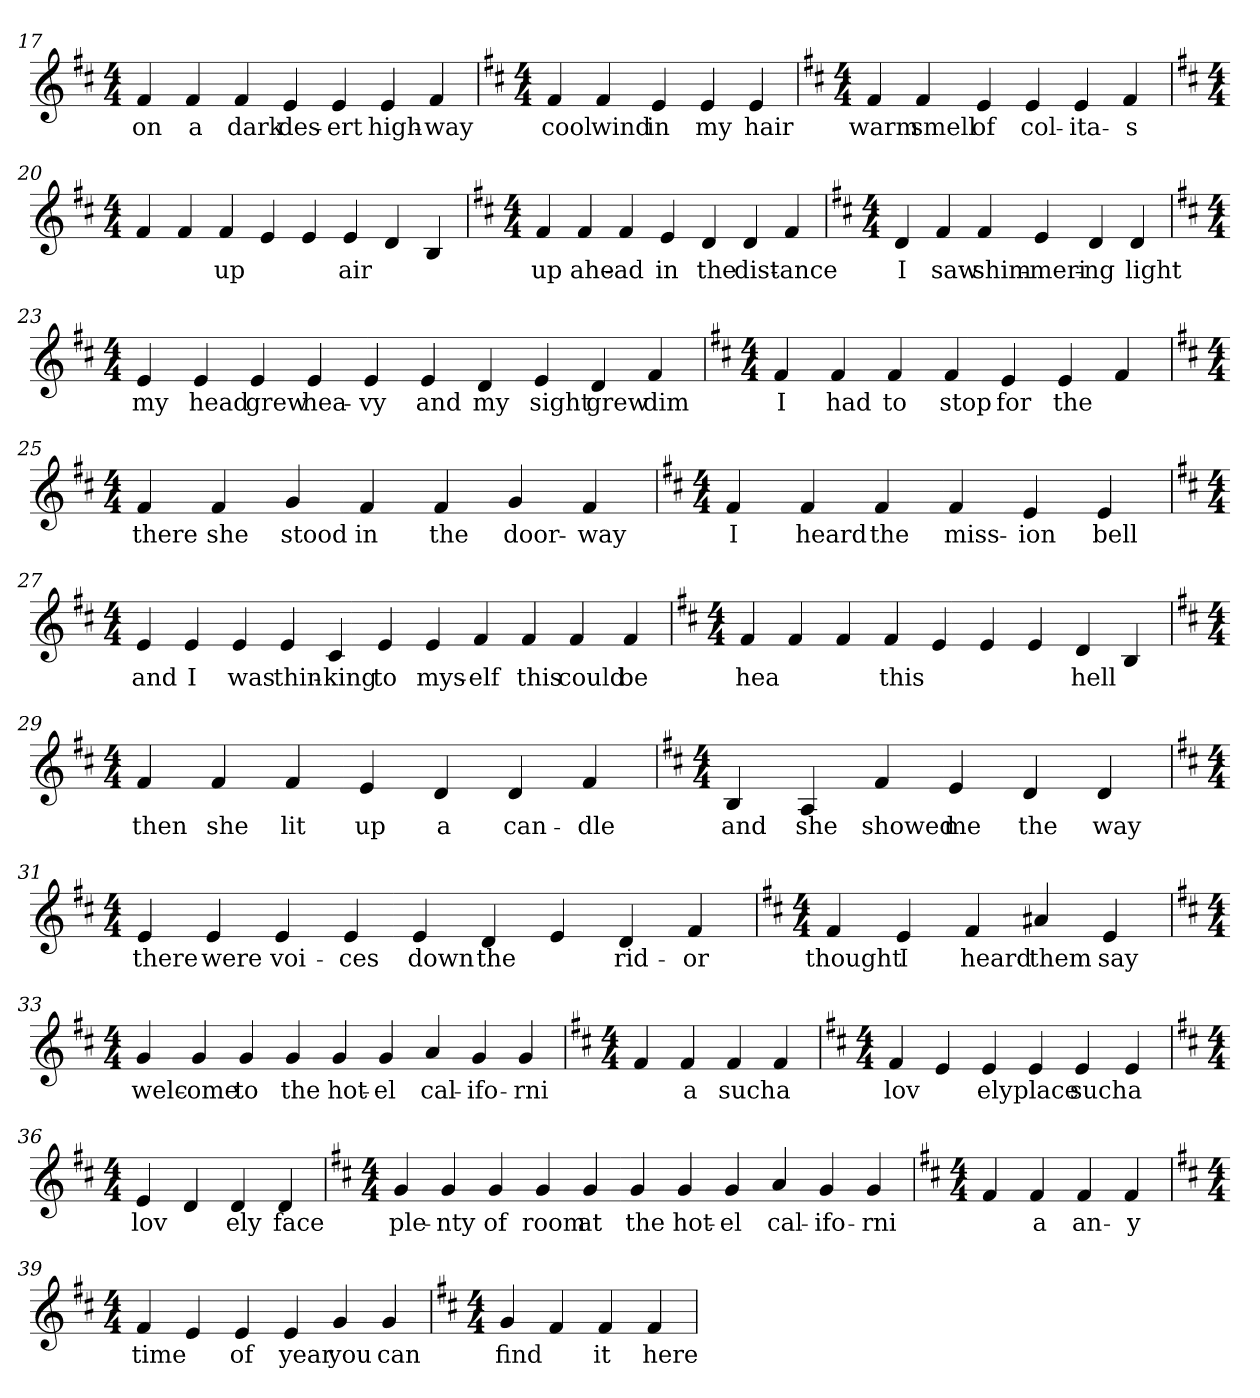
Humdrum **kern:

**kern	**text
*part1	*part1
*staff1	*staff1
*k[f#c#]	*
*b:	*
*M4/4	*
*k[f#c#]	*
*b:	*
*M4/4	*
*k[f#c#]	*
*b:	*
*M4/4	*
*k[f#c#]	*
*b:	*
*M4/4	*
*k[f#c#]	*
*b:	*
*M4/4	*
*k[f#c#]	*
*b:	*
*M4/4	*
*k[f#c#]	*
*b:	*
*M4/4	*
*k[f#c#]	*
*b:	*
*M4/4	*
*k[f#c#]	*
*b:	*
*M4/4	*
*k[f#c#]	*
*b:	*
*M4/4	*
*k[f#c#]	*
*b:	*
*M4/4	*
*k[f#c#]	*
*b:	*
*M4/4	*
*k[f#c#]	*
*b:	*
*M4/4	*
*k[f#c#]	*
*b:	*
*M4/4	*
*k[f#c#]	*
*b:	*
*M4/4	*
*k[f#c#]	*
*b:	*
*M4/4	*
=17	=17
*k[f#c#]	*
*b:	*
*M4/4	*
4f#	on
4f#	a
4f#	dark
4e	des-
4e	-ert
4e	high-
4f#	-way
=18	=18
*k[f#c#]	*
*b:	*
*M4/4	*
4f#	cool
4f#	wind
4e	in
4e	my
4e	hair
=19	=19
*k[f#c#]	*
*b:	*
*M4/4	*
4f#	warm
4f#	smell
4e	of
4e	col-
4e	-ita-
4f#	-s
=20	=20
*k[f#c#]	*
*b:	*
*M4/4	*
4f#	_
4f#	_
4f#	up
4e	_
4e	_
4e	air
4d	_
4B	_
=21	=21
*k[f#c#]	*
*b:	*
*M4/4	*
4f#	up
4f#	ahe-
4f#	-ad
4e	in
4d	the
4d	dist-
4f#	-ance
=22	=22
*k[f#c#]	*
*b:	*
*M4/4	*
4d	I
4f#	saw
4f#	shim-
4e	-meri-
4d	-ng
4d	light
=23	=23
*k[f#c#]	*
*b:	*
*M4/4	*
4e	my
4e	head
4e	grew
4e	hea-
4e	-vy
4e	and
4d	my
4e	sight
4d	grew
4f#	dim
=24	=24
*k[f#c#]	*
*b:	*
*M4/4	*
4f#	I
4f#	had
4f#	to
4f#	stop
4e	for
4e	the
4f#	_
=25	=25
*k[f#c#]	*
*b:	*
*M4/4	*
4f#	there
4f#	she
4g	stood
4f#	in
4f#	the
4g	door-
4f#	-way
=26	=26
*k[f#c#]	*
*b:	*
*M4/4	*
4f#	I
4f#	heard
4f#	the
4f#	miss-
4e	-ion
4e	bell
=27	=27
*k[f#c#]	*
*b:	*
*M4/4	*
4e	and
4e	I
4e	was
4e	thin-
4c#	-king
4e	to
4e	mys-
4f#	-elf
4f#	this
4f#	could
4f#	be
=28	=28
*k[f#c#]	*
*b:	*
*M4/4	*
4f#	hea-
4f#	_
4f#	_
4f#	this
4e	_
4e	_
4e	_
4d	hell
4B	_
=29	=29
*k[f#c#]	*
*b:	*
*M4/4	*
4f#	then
4f#	she
4f#	lit
4e	up
4d	a
4d	can-
4f#	-dle
=30	=30
*k[f#c#]	*
*b:	*
*M4/4	*
4B	and
4A	she
4f#	showed
4e	me
4d	the
4d	way
=31	=31
*k[f#c#]	*
*b:	*
*M4/4	*
4e	there
4e	were
4e	voi-
4e	-ces
4e	down
4d	the
4e	_
4d	-rid-
4f#	-or
=32	=32
*k[f#c#]	*
*b:	*
*M4/4	*
4f#	thought
4e	I
4f#	heard
4a#X	them
4e	say
=33	=33
*k[f#c#]	*
*b:	*
*M4/4	*
4g	welc-
4g	-ome
4g	to
4g	the
4g	hot-
4g	-el
4a	cal-
4g	-ifo-
4g	-rni-
=34	=34
*k[f#c#]	*
*b:	*
*M4/4	*
4f#	_
4f#	-a
4f#	such
4f#	a
=35	=35
*k[f#c#]	*
*b:	*
*M4/4	*
4f#	lov-
4e	_
4e	-ely
4e	place
4e	such
4e	a
=36	=36
*k[f#c#]	*
*b:	*
*M4/4	*
4e	lov-
4d	_
4d	-ely
4d	face
=37	=37
*k[f#c#]	*
*b:	*
*M4/4	*
4g	ple-
4g	-nty
4g	of
4g	room
4g	at
4g	the
4g	hot-
4g	-el
4a	cal-
4g	-ifo-
4g	-rni-
=38	=38
*k[f#c#]	*
*b:	*
*M4/4	*
4f#	_
4f#	-a
4f#	an-
4f#	-y
=39	=39
*k[f#c#]	*
*b:	*
*M4/4	*
4f#	time
4e	_
4e	of
4e	year
4g	you
4g	can
=40	=40
*k[f#c#]	*
*b:	*
*M4/4	*
4g	find
4f#	_
4f#	it
4f#	here
=	=
*-	*-
